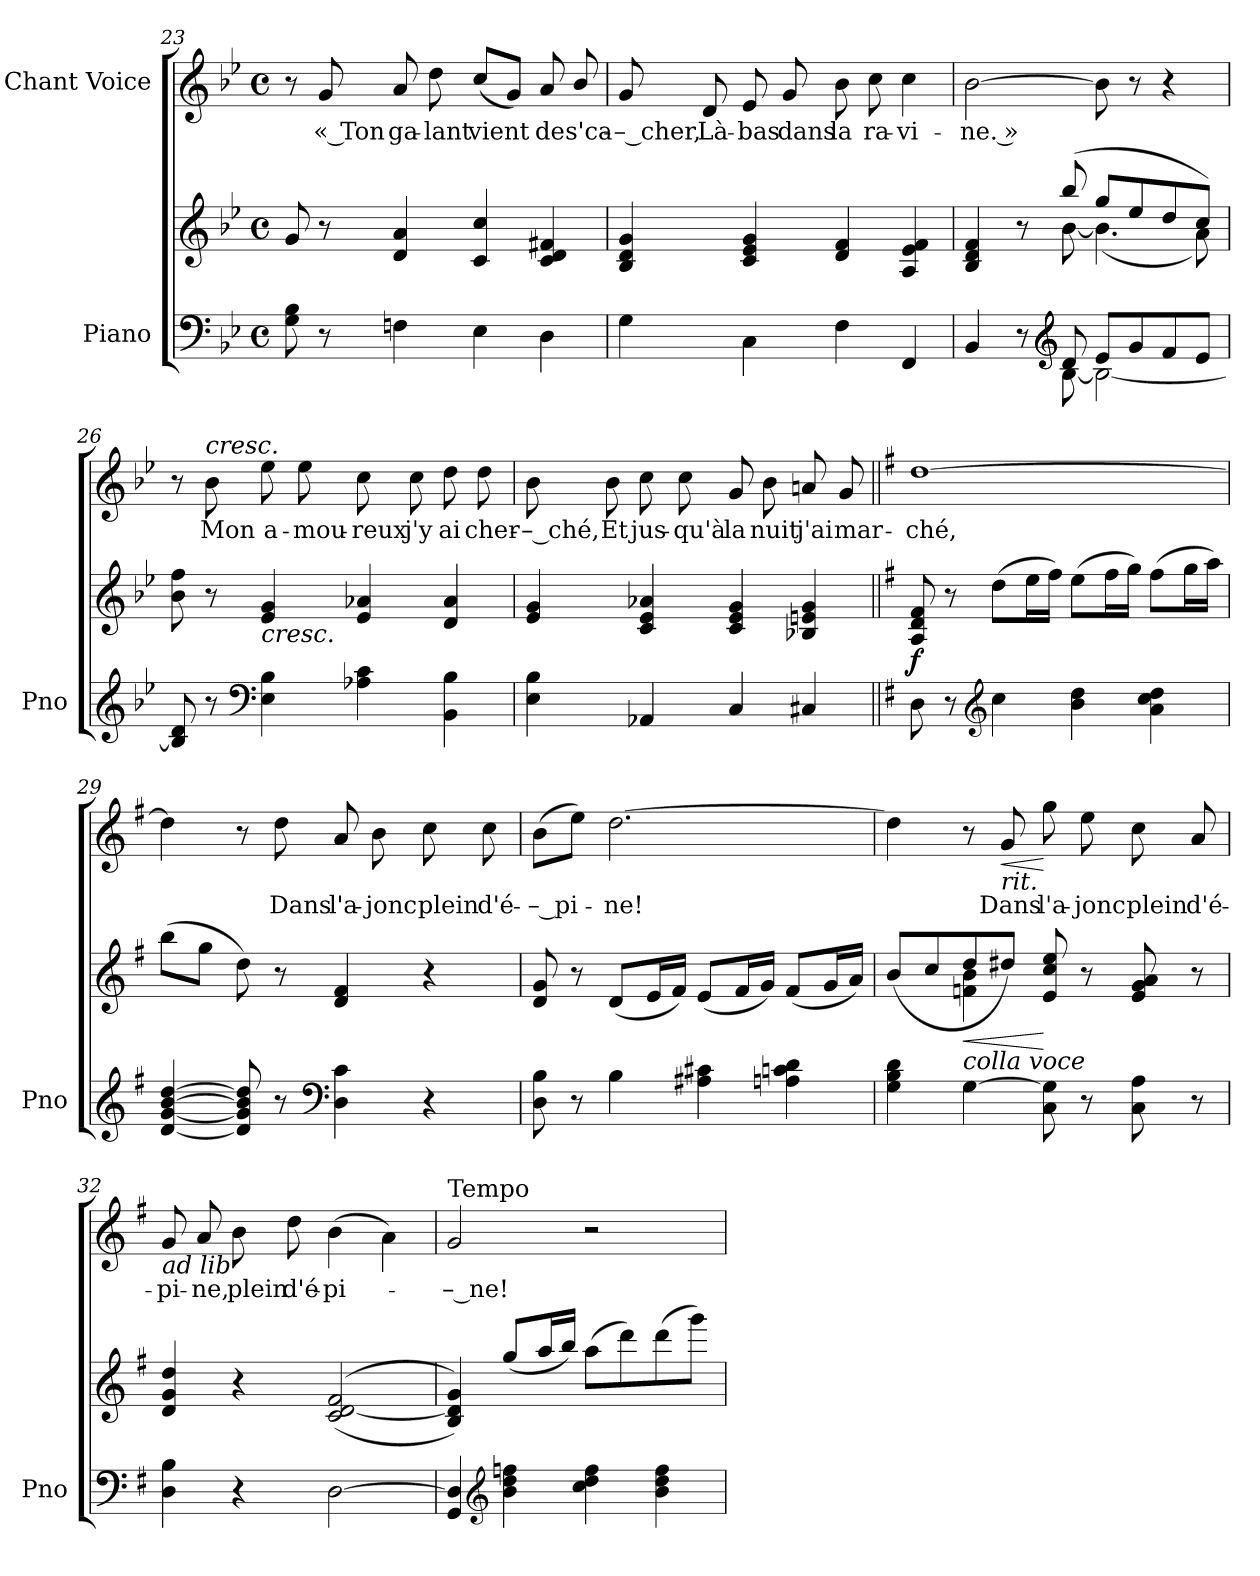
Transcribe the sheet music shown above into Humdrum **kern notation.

**kern	**kern	**dynam	**kern	**text	**dynam
*part2	*part2	*part2	*part1	*part1	*part1
*staff3	*staff2	*staff2/3	*staff1	*staff1	*staff1
*I"Piano	*	*	*I"Chant Voice	*	*
*I'Pno	*	*	*	*	*
*clefF4	*clefG2	*	*clefG2	*	*
*k[b-e-]	*k[b-e-]	*	*k[b-e-]	*	*
*M4/4	*M4/4	*	*M4/4	*	*
*met(c)	*met(c)	*	*met(c)	*	*
=23	=23	=23	=23	=23	=23
8G\ 8B-\	8g/	.	8r	.	.
!	!	!	!	!LO:LY:b	!
8r	8r	.	8g/	« Ton	.
!	!	!	!	!LO:LY:b	!
4Fn\	4d/ 4a/	.	8a/	ga-	.
!	!	!	!	!LO:LY:b	!
.	.	.	8dd\	-lant	.
!	!	!	!	!LO:LY:b	!
4E-\	4c/ 4cc/	.	(8cc/L	vient	.
.	.	.	8g/J)	.	.
!	!	!	!	!LO:LY:b	!
4D\	4c/ 4d/ 4f#X/	.	8a/	de	.
!	!	!	!	!LO:LY:b	!
.	.	.	8b-/	s'ca-	.
!!LO:LB:g=z
=24	=24	=24	=24	=24	=24
!	!	!	!	!LO:LY:b	!
4G\	4B-/ 4d/ 4g/	.	8g/	-– cher,	.
!	!	!	!	!LO:LY:b	!
.	.	.	8d/	Là-	.
!	!	!	!	!LO:LY:b	!
4C\	4c/ 4e-/ 4g/	.	8e-/	-bas	.
!	!	!	!	!LO:LY:b	!
.	.	.	8g/	dans	.
!	!	!	!	!LO:LY:b	!
4F\	4d/ 4f/	.	8b-\	la	.
!	!	!	!	!LO:LY:b	!
.	.	.	8cc\	ra-	.
!	!	!	!	!LO:LY:b	!
4FF/	4A/ 4e-/ 4f/	.	4cc\	-vi-	.
=25	=25	=25	=25	=25	=25
*^	*^	*	*	*	*
!	!	!	!	!	!	!LO:LY:b	!
4BB-/	4.ryy	4B-/ 4d/ 4f/	4.ryy	.	[2b-\	-ne. »	.
8r	.	8r	.	.	.	.	.
*clefG2	*	*	*	*	*	*	*
8d/	[8B-\	(8bb-/	[8b-\	.	.	.	.
8e-/L	2B-\_	8gg/L	(4.b-\]	.	8b-\]	.	.
8g/	.	8ee-/	.	.	8r	.	.
8f/	.	8dd/	.	.	4r	.	.
8e-/J	.	8cc/J)	8a\)	.	.	.	.
*v	*v	*	*	*	*	*	*
*	*v	*v	*	*	*	*
=26	=26	=26	=26	=26	=26
8B-/] 8d/	8b-\ 8ff\	.	8r	.	.
!	!	!	!LO:TX:a:i:t=cresc.	!	!
!	!	!	!	!LO:LY:b	!
8r	8r	.	8b-\	Mon	.
*clefF4	*	*	*	*	*
!	!LO:TX:b:i:t=cresc.	!	!	!	!
!	!	!	!	!LO:LY:b	!
4E-\ 4B-\	4e-/ 4g/	.	8ee-\	a-	.
!	!	!	!	!LO:LY:b	!
.	.	.	8ee-\	-mou-	.
!	!	!	!	!LO:LY:b	!
4A-X\ 4c\	4e-/ 4a-X/	.	8cc\	-reux	.
!	!	!	!	!LO:LY:b	!
.	.	.	8cc\	j'y	.
!	!	!	!	!LO:LY:b	!
4BB-\ 4B-\	4d/ 4a-/	.	8dd\	ai	.
!	!	!	!	!LO:LY:b	!
.	.	.	8dd\	cher-	.
!!LO:PB:g=z
=27	=27	=27	=27	=27	=27
!	!	!	!	!LO:LY:b	!
4E-\ 4B-\	4e-/ 4g/	.	8b-\	-– ché,	.
!	!	!	!	!LO:LY:b	!
.	.	.	8b-\	Et	.
!	!	!	!	!LO:LY:b	!
4AA-X/	4c/ 4e-/ 4a-X/	.	8cc\	jus-	.
!	!	!	!	!LO:LY:b	!
.	.	.	8cc\	-qu'à	.
!	!	!	!	!LO:LY:b	!
4C/	4c/ 4e-/ 4g/	.	8g/	la	.
!	!	!	!	!LO:LY:b	!
.	.	.	8b-\	nuit	.
!	!	!	!	!LO:LY:b	!
4C#X/	4B-X/ 4en/ 4g/	.	8an/	j'ai	.
!	!	!	!	!LO:LY:b	!
.	.	.	8g/	mar-	.
=28||	=28||	=28||	=28||	=28||	=28||
*k[f#]	*k[f#]	*	*k[f#]	*	*
!	!	!LO:DY:b	!	!LO:LY:b	!
8D\	8A/ 8d/ 8f#/	f	[1dd	-ché,	.
8r	8r	.	.	.	.
*clefG2	*	*	*	*	*
4cc\	(8dd\L	.	.	.	.
.	16ee\L	.	.	.	.
.	16ff#\JJ)	.	.	.	.
4b\ 4dd\	(8ee\L	.	.	.	.
.	16ff#\L	.	.	.	.
.	16gg\JJ)	.	.	.	.
4a\ 4cc\ 4dd\	(8ff#\L	.	.	.	.
.	16gg\L	.	.	.	.
.	16aa\JJ)	.	.	.	.
=29	=29	=29	=29	=29	=29
[4d/ [4g/ [4b/ [4dd/	(8bb\L	.	4dd\]	.	.
.	8gg\J	.	.	.	.
8d/] 8g/] 8b/] 8dd/]	8dd\)	.	8r	.	.
!	!	!	!	!LO:LY:b	!
8r	8r	.	8dd\	Dans	.
*clefF4	*	*	*	*	*
!	!	!	!	!LO:LY:b	!
4D\ 4c\	4d/ 4f#/	.	8a/	l'a-	.
!	!	!	!	!LO:LY:b	!
.	.	.	8b\	-jonc	.
!	!	!	!	!LO:LY:b	!
4r	4r	.	8cc\	plein	.
!	!	!	!	!LO:LY:b	!
.	.	.	8cc\	d'é-	.
!!LO:LB:g=z
=30	=30	=30	=30	=30	=30
!	!	!	!	!LO:LY:b	!
8D\ 8B\	8d/ 8g/	.	(8b\L	-– pi-	.
8r	8r	.	8ee\J)	.	.
!	!	!	!	!LO:LY:b	!
4B\	(8d/L	.	[2.dd\	-ne!	.
.	16e/L	.	.	.	.
.	16f#/JJ)	.	.	.	.
4A#X\ 4c#X\	(8e/L	.	.	.	.
.	16f#/L	.	.	.	.
.	16g/JJ)	.	.	.	.
4An\ 4cn\ 4d\	(8f#/L	.	.	.	.
.	16g/L	.	.	.	.
.	16a/JJ)	.	.	.	.
=31	=31	=31	=31	=31	=31
*	*^	*	*	*	*
4G\ 4B\ 4d\	(8b/L	4ryy	.	4dd\]	.	.
.	8cc/	.	.	.	.	.
!	!LO:TX:b:i:t=colla voce	!	!	!	!	!
!	!	!	!LO:HP:b	!	!	!
[4G\	8dd/	(4fn\ 4b\	<	8r	.	.
!	!	!	!	!LO:TX:b:i:t=rit.	!	!
!	!	!	!	!	!LO:LY:b	!LO:HP:b
.	8dd#X/J)	.	.	8g/	Dans	<
!	!	!	!	!	!LO:LY:b	!
8C\ 8G\])	(8e/ 8cc/ 8ee/	2ryy	[	8gg\	l'a-	[
!	!	!	!	!	!LO:LY:b	!
8r	8r	.	.	8ee\	-jonc	.
!	!	!	!	!	!LO:LY:b	!
8C\ 8A\	8e/ 8g/ 8a/	.	.	8cc\	plein	.
!	!	!	!	!	!LO:LY:b	!
8r	8r	.	.	8a/	d'é-	.
*	*v	*v	*	*	*	*
=32	=32	=32	=32	=32	=32
!	!	!	!LO:TX:b:i:t=ad lib	!	!
!	!	!	!	!LO:LY:b	!
4D\ 4B\	4d/ 4g/ 4dd/	.	8g/	-pi-	.
!	!	!	!	!LO:LY:b	!
.	.	.	8a/	-ne,	.
!	!	!	!	!LO:LY:b	!
4r	4r	.	8b\	plein	.
!	!	!	!	!LO:LY:b	!
.	.	.	8dd\	d'é-	.
!	!	!	!	!LO:LY:b	!
[2D\	((<2c/ [<2d/ 2f#/	.	(4b\	-pi-	.
.	.	.	4a\)	.	.
!!LO:LB:g=z
=33	=33	=33	=33	=33	=33
!	!	!	!LO:TX:a:t=Tempo	!	!
!	!	!	!	!LO:LY:b	!
4GG/ 4D/]	4B/ 4d/] 4g/))	.	2g/	-– ne!	.
*clefG2	*	*	*	*	*
4b\ 4dd\ 4ffn\	(8gg/L	.	.	.	.
.	16aa/L	.	.	.	.
.	16bb/JJ)	.	.	.	.
4cc\ 4dd\ 4ff\	(8aa\L	.	2r	.	.
.	8ddd\)	.	.	.	.
4b\ 4dd\ 4ff\	(8ddd\	.	.	.	.
.	8ggg\J)	.	.	.	.
=	=	=	=	=	=
*-	*-	*-	*-	*-	*-
